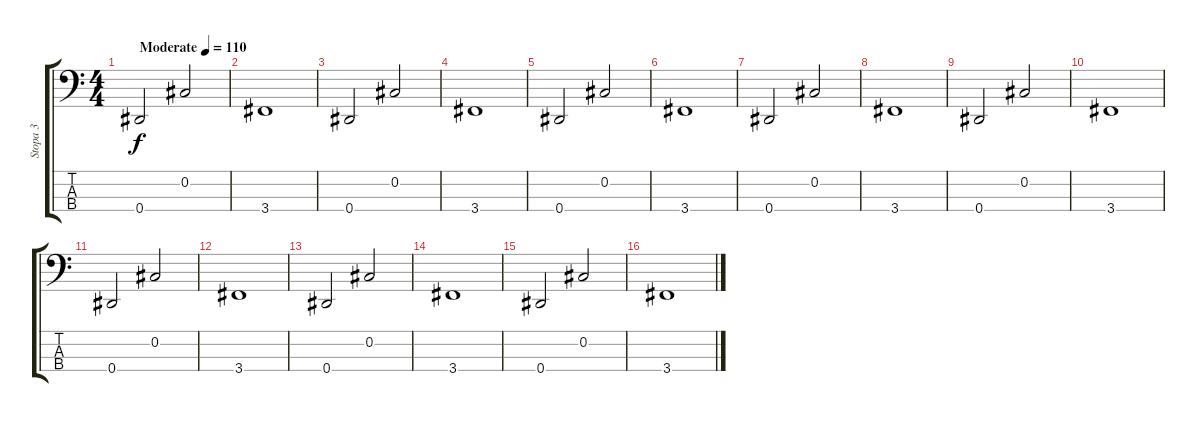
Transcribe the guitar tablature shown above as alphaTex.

\track ("Stopa 3" "Stopa 3") {instrument electricbassfinger}
\staff {score tabs}
\tuning (Gb2 Db2 Ab1 Eb1) {hide}
\ts (4 4)
\tempo (110 "Moderate")
\clef f4
\ks c
0.4.2{dy f instrument electricbassfinger} 0.2.2 |
3.4.1 |
0.4.2 0.2.2 |
3.4.1 |
0.4.2 0.2.2 |
3.4.1 |
0.4.2 0.2.2 |
3.4.1 |
0.4.2 0.2.2 |
3.4.1 |
0.4.2 0.2.2 |
3.4.1 |
0.4.2 0.2.2 |
3.4.1 |
0.4.2 0.2.2 |
3.4.1
